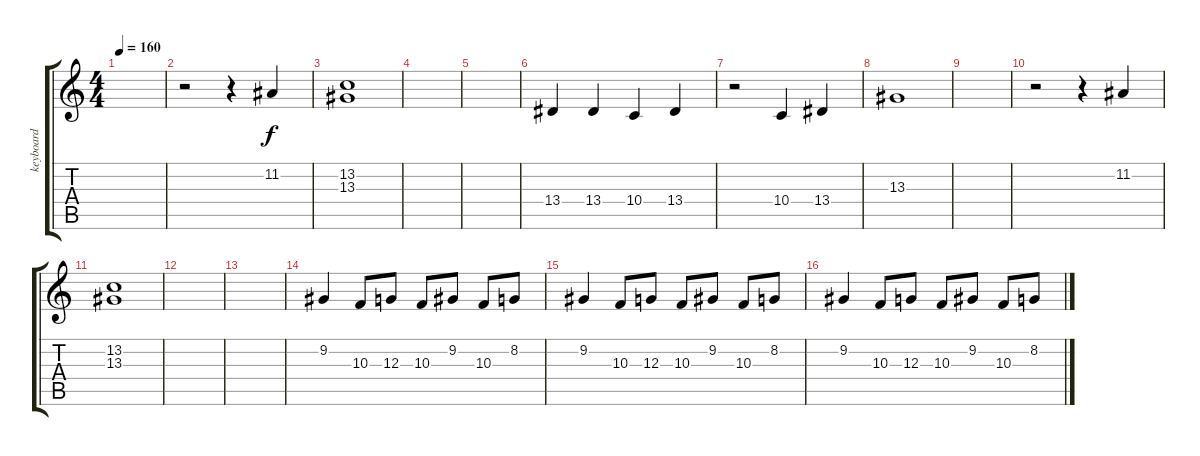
\track ("keyboard" "keyboard") {instrument electricgrandpiano}
\staff {score tabs}
\tuning (E4 B3 G3 D3 A2 E2) {hide}
\ts (4 4)
\tempo 160
\clef g2
\ks c
|
r.2 r.4 11.2.4 |
(13.2 13.3).1 |
|
|
13.4.4 13.4.4 10.4.4 13.4.4 |
r.2 10.4.4 13.4.4 |
13.3.1 |
|
r.2 r.4 11.2.4 |
(13.2 13.3).1 |
|
|
9.2.4 10.3.8 12.3.8 10.3.8 9.2.8 10.3.8 8.2.8 |
9.2.4 10.3.8 12.3.8 10.3.8 9.2.8 10.3.8 8.2.8 |
9.2.4 10.3.8 12.3.8 10.3.8 9.2.8 10.3.8 8.2.8
